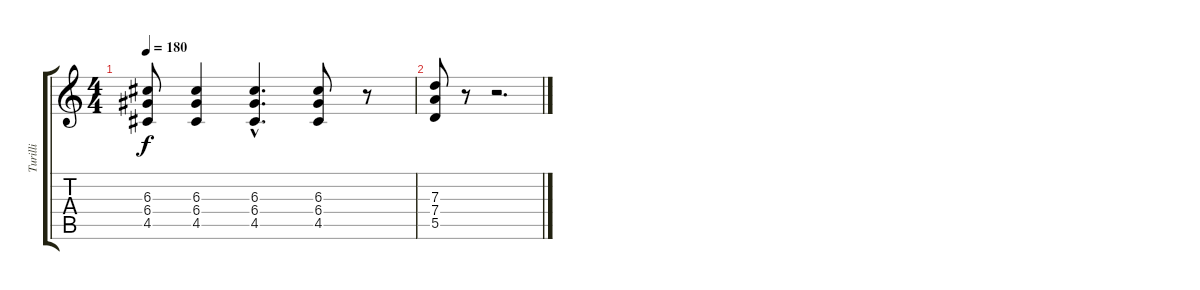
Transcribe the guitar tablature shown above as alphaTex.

\track ("Turilli" "Turilli") {instrument distortionguitar}
\staff {score tabs}
\tuning (E4 B3 G3 D3 A2 E2) {hide}
\ts (4 4)
\tempo 180
\clef g2
\ks c
(6.3 6.4 4.5).8{dy f} (6.3 6.4 4.5).4 (6.3{hac} 6.4{hac} 4.5{hac}).4{d} (6.3 6.4 4.5).8 r.8 |
(7.3 7.4 5.5).8 r.8 r.2{d}
